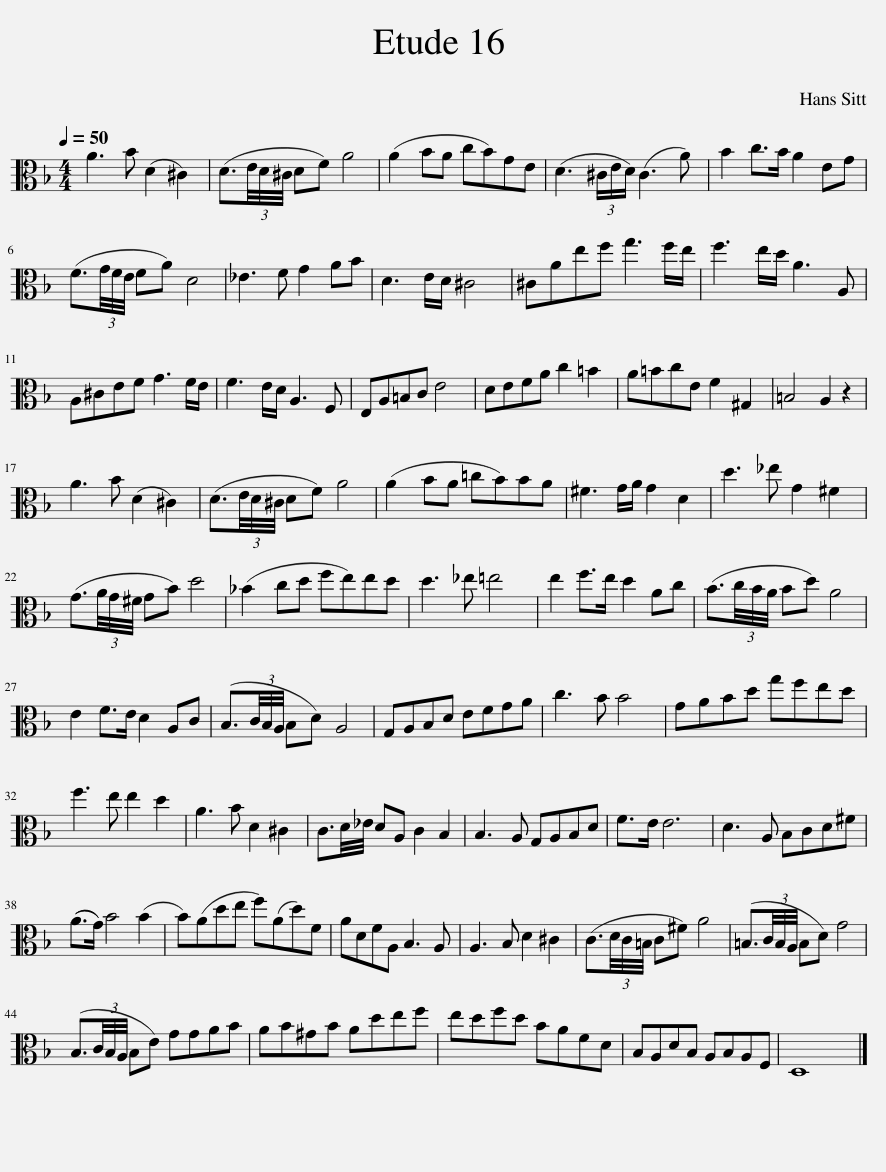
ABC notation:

X:1
L:1/8
Q:1/4=50
M:4/4
I:linebreak $
K:F
V:1 alto
V:1
 A3 B (D2 ^C2) | (D3/2(3E/4D/4^C/4 DF) A4 | (A2 BA cB)GE | (D3 (3^C/E/D/) (C3 A) | B2 c>B A2 EG |$ %5
 (F3/2(3G/4F/4E/4 FA) D4 | _E3 F G2 AB | D3 E/D/ ^C4 | ^CAef g3 f/e/ | f3 e/d/ A3 A, |$ %10
 A,^CEF G3 F/E/ | F3 E/D/ A,3 F, | E,A,=B,C E4 | DEFA c2 =B2 | A=BcE F2 ^G,2 | %15
 =B,4 A,2 z2 |$ A3 B (D2 ^C2) | (D3/2(3E/4D/4^C/4 DF) A4 | (A2 BA =cB)BA | ^F3 G/A/ G2 D2 | %20
 d3 _e G2 ^F2 |$ (G3/2(3A/4G/4^F/4 GB) d4 | (_B2 cd fe)ed | d3 _e =e4 | e2 f>e d2 Ac | %25
 (B3/2(3c/4B/4A/4 Bd) A4 |$ E2 F>E D2 A,C | (B,3/2(3C/4B,/4A,/4 B,D) A,4 | G,A,B,D EFGA | c3 B B4 | %30
 GABd gfed |$ f3 e e2 d2 | A3 B D2 ^C2 | C3/2D/4_E/4 DA, C2 B,2 | B,3 A, G,A,B,D | %35
 F>E E6 | D3 A, B,CD^F |$ ((A>G)) B4 (B2 | B)(Ade f)(Ad)F | ADFA, B,3 A, | %40
 A,3 B, D2 ^C2 | (C3/2(3D/4C/4=B,/4 C^F) A4 | (=B,3/2(3C/4B,/4A,/4 B,D) G4 |$ (B,3/2(3C/4B,/4A,/4 B,E) GGAB | AB^GB Adef | %45
 edfd BAFD | B,A,DB, A,B,A,F, | D,8 |] %48
